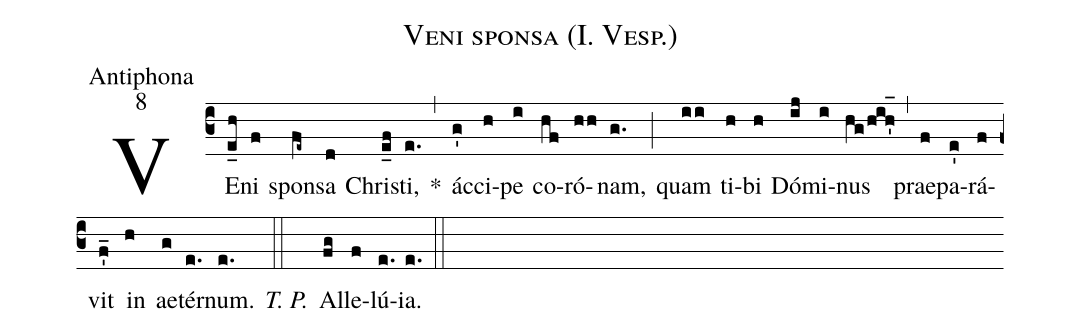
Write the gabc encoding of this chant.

name:Veni sponsa (I. Vesp.);
office-part:Antiphona;
mode:8;
%%
(c3) VE(e_h)ni(f) spon(fe~)sa(d) Chri(e_f)sti,(e.) *(,) ác(g')ci(h)pe(i) co(hf)ró(hh)nam,(g.) (;) quam(ii) ti(h)bi(h) Dó(ij)mi(i)nus(hg/hih'_1) (,) prae(f)pa(e')rá(f)vit(f'_) in(h) ae(g)tér(e.)num.(e.) <i>T. P.</i>(::) Al(fg)le(f)lú(e.)ia.(e.) (::)
